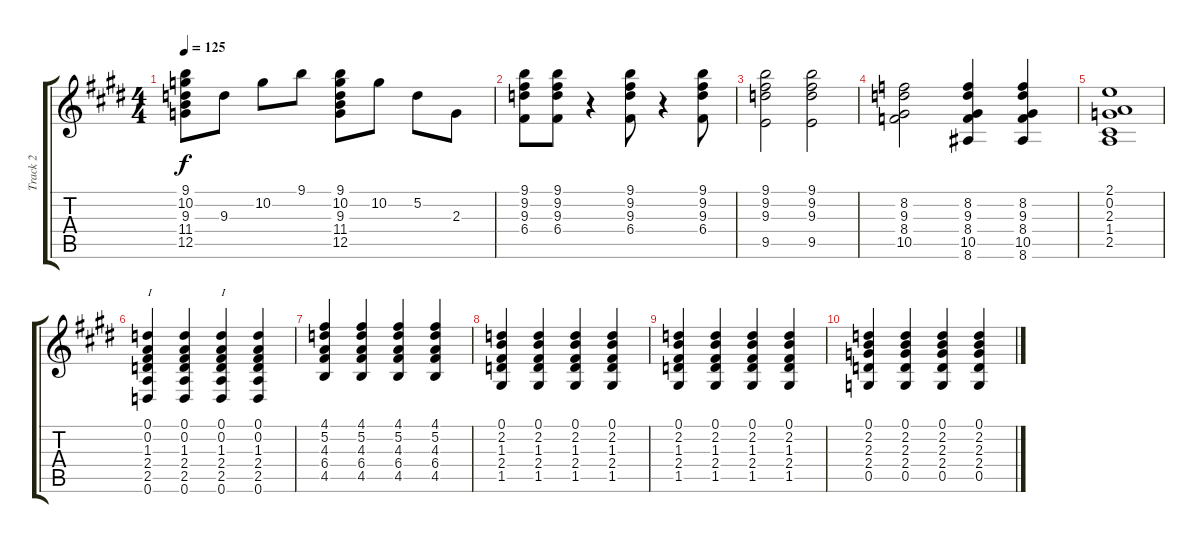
\track ("Track 2" "Track 2") {instrument electricguitarjazz}
\staff {score tabs}
\tuning (D4 A3 F3 C3 G2 D2) {hide}
\ts (4 4)
\tempo 125
\clef g2
\ks e
(9.1 10.2 9.3 11.4 12.5).8{dy f} 9.3.8 10.2.8 9.1.8 (9.1 10.2 9.3 11.4 12.5).8 10.2.8 5.2.8 2.3.8 |
(9.1 9.2 9.3 6.4).8 (9.1 9.2 9.3 6.4).8 r.4 (9.1 9.2 9.3 6.4).8 r.4 (9.1 9.2 9.3 6.4).8 |
(9.1 9.2 9.3 9.5).2 (9.1 9.2 9.3 9.5).2 |
(8.2 9.3 8.4 10.5).2 (8.2 9.3 8.4 10.5 8.6).4 (8.2 9.3 8.4 10.5 8.6).4 |
(2.1 0.2 2.3 1.4 2.5).1 |
(0.1 0.2 1.3 2.4 2.5 0.6).4{txt "I"} (0.1 0.2 1.3 2.4 2.5 0.6).4 (0.1 0.2 1.3 2.4 2.5 0.6).4{txt "I"} (0.1 0.2 1.3 2.4 2.5 0.6).4 |
(4.1 5.2 4.3 6.4 4.5).4 (4.1 5.2 4.3 6.4 4.5).4 (4.1 5.2 4.3 6.4 4.5).4 (4.1 5.2 4.3 6.4 4.5).4 |
(0.1 2.2 1.3 2.4 1.5).4 (0.1 2.2 1.3 2.4 1.5).4 (0.1 2.2 1.3 2.4 1.5).4 (0.1 2.2 1.3 2.4 1.5).4 |
(0.1 2.2 1.3 2.4 1.5).4 (0.1 2.2 1.3 2.4 1.5).4 (0.1 2.2 1.3 2.4 1.5).4 (0.1 2.2 1.3 2.4 1.5).4 |
(0.1 2.2 2.3 2.4 0.5).4 (0.1 2.2 2.3 2.4 0.5).4 (0.1 2.2 2.3 2.4 0.5).4 (0.1 2.2 2.3 2.4 0.5).4
